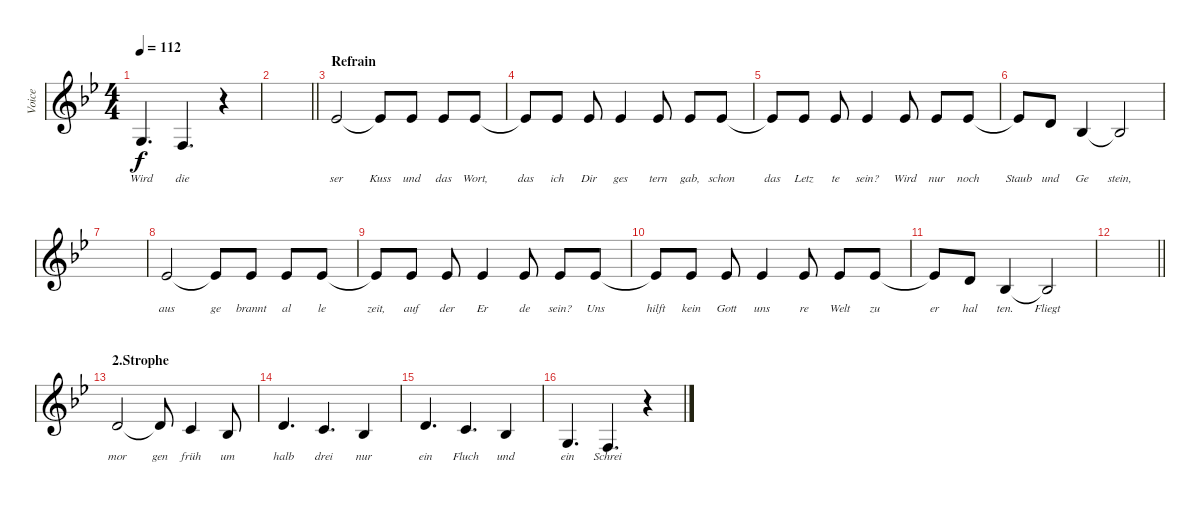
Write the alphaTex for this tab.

\track ("Voice" "Voice") {instrument tenorsax}
\staff {score}
\tuning (E4 B3 G3 D3 A2 E2) {hide}
\ts (4 4)
\tempo 112
\clef g2
\ks bb
0.3.4{d lyrics (0 "Wird") lyrics (1 "") lyrics (2 "") lyrics (3 "") lyrics (4 "") dy f} 3.4.4{d lyrics (0 "die") lyrics (1 "") lyrics (2 "") lyrics (3 "") lyrics (4 "")} r.4 |
\barLineRight lightlight
|
\section ("" "Refrain")
4.2.2{lyrics (0 "ser") lyrics (1 "") lyrics (2 "") lyrics (3 "") lyrics (4 "")} 4.2{t}.8{lyrics (0 "Kuss") lyrics (1 "") lyrics (2 "") lyrics (3 "") lyrics (4 "")} 4.2.8{lyrics (0 "und") lyrics (1 "") lyrics (2 "") lyrics (3 "") lyrics (4 "")} 4.2.8{lyrics (0 "das") lyrics (1 "") lyrics (2 "") lyrics (3 "") lyrics (4 "")} 4.2.8{lyrics (0 "Wort,") lyrics (1 "") lyrics (2 "") lyrics (3 "") lyrics (4 "")} |
4.2{t}.8{lyrics (0 "das") lyrics (1 "") lyrics (2 "") lyrics (3 "") lyrics (4 "")} 4.2.8{lyrics (0 "ich") lyrics (1 "") lyrics (2 "") lyrics (3 "") lyrics (4 "")} 4.2.8{lyrics (0 "Dir") lyrics (1 "") lyrics (2 "") lyrics (3 "") lyrics (4 "")} 4.2.4{lyrics (0 "ges") lyrics (1 "") lyrics (2 "") lyrics (3 "") lyrics (4 "")} 4.2.8{lyrics (0 "tern") lyrics (1 "") lyrics (2 "") lyrics (3 "") lyrics (4 "")} 4.2.8{lyrics (0 "gab,") lyrics (1 "") lyrics (2 "") lyrics (3 "") lyrics (4 "")} 4.2.8{lyrics (0 "schon") lyrics (1 "") lyrics (2 "") lyrics (3 "") lyrics (4 "")} |
4.2{t}.8{lyrics (0 "das") lyrics (1 "") lyrics (2 "") lyrics (3 "") lyrics (4 "")} 4.2.8{lyrics (0 "Letz") lyrics (1 "") lyrics (2 "") lyrics (3 "") lyrics (4 "")} 4.2.8{lyrics (0 "te") lyrics (1 "") lyrics (2 "") lyrics (3 "") lyrics (4 "")} 4.2.4{lyrics (0 "sein?") lyrics (1 "") lyrics (2 "") lyrics (3 "") lyrics (4 "")} 4.2.8{lyrics (0 "Wird") lyrics (1 "") lyrics (2 "") lyrics (3 "") lyrics (4 "")} 4.2.8{lyrics (0 "nur") lyrics (1 "") lyrics (2 "") lyrics (3 "") lyrics (4 "")} 4.2.8{lyrics (0 "noch") lyrics (1 "") lyrics (2 "") lyrics (3 "") lyrics (4 "")} |
4.2{t}.8{lyrics (0 "Staub") lyrics (1 "") lyrics (2 "") lyrics (3 "") lyrics (4 "")} 3.2.8{lyrics (0 "und") lyrics (1 "") lyrics (2 "") lyrics (3 "") lyrics (4 "")} 3.3.4{lyrics (0 "Ge") lyrics (1 "") lyrics (2 "") lyrics (3 "") lyrics (4 "")} 3.3{t}.2{lyrics (0 "stein,") lyrics (1 "") lyrics (2 "") lyrics (3 "") lyrics (4 "")} |
|
4.2.2{lyrics (0 "aus") lyrics (1 "") lyrics (2 "") lyrics (3 "") lyrics (4 "")} 4.2{t}.8{lyrics (0 "ge") lyrics (1 "") lyrics (2 "") lyrics (3 "") lyrics (4 "")} 4.2.8{lyrics (0 "brannt") lyrics (1 "") lyrics (2 "") lyrics (3 "") lyrics (4 "")} 4.2.8{lyrics (0 "al") lyrics (1 "") lyrics (2 "") lyrics (3 "") lyrics (4 "")} 4.2.8{lyrics (0 "le") lyrics (1 "") lyrics (2 "") lyrics (3 "") lyrics (4 "")} |
4.2{t}.8{lyrics (0 "zeit,") lyrics (1 "") lyrics (2 "") lyrics (3 "") lyrics (4 "")} 4.2.8{lyrics (0 "auf") lyrics (1 "") lyrics (2 "") lyrics (3 "") lyrics (4 "")} 4.2.8{lyrics (0 "der") lyrics (1 "") lyrics (2 "") lyrics (3 "") lyrics (4 "")} 4.2.4{lyrics (0 "Er") lyrics (1 "") lyrics (2 "") lyrics (3 "") lyrics (4 "")} 4.2.8{lyrics (0 "de") lyrics (1 "") lyrics (2 "") lyrics (3 "") lyrics (4 "")} 4.2.8{lyrics (0 "sein?") lyrics (1 "") lyrics (2 "") lyrics (3 "") lyrics (4 "")} 4.2.8{lyrics (0 "Uns") lyrics (1 "") lyrics (2 "") lyrics (3 "") lyrics (4 "")} |
4.2{t}.8{lyrics (0 "hilft") lyrics (1 "") lyrics (2 "") lyrics (3 "") lyrics (4 "")} 4.2.8{lyrics (0 "kein") lyrics (1 "") lyrics (2 "") lyrics (3 "") lyrics (4 "")} 4.2.8{lyrics (0 "Gott") lyrics (1 "") lyrics (2 "") lyrics (3 "") lyrics (4 "")} 4.2.4{lyrics (0 "uns") lyrics (1 "") lyrics (2 "") lyrics (3 "") lyrics (4 "")} 4.2.8{lyrics (0 "re") lyrics (1 "") lyrics (2 "") lyrics (3 "") lyrics (4 "")} 4.2.8{lyrics (0 "Welt") lyrics (1 "") lyrics (2 "") lyrics (3 "") lyrics (4 "")} 4.2.8{lyrics (0 "zu") lyrics (1 "") lyrics (2 "") lyrics (3 "") lyrics (4 "")} |
4.2{t}.8{lyrics (0 "er") lyrics (1 "") lyrics (2 "") lyrics (3 "") lyrics (4 "")} 3.2.8{lyrics (0 "hal") lyrics (1 "") lyrics (2 "") lyrics (3 "") lyrics (4 "")} 3.3.4{lyrics (0 "ten.") lyrics (1 "") lyrics (2 "") lyrics (3 "") lyrics (4 "")} 3.3{t}.2{lyrics (0 "Fliegt") lyrics (1 "") lyrics (2 "") lyrics (3 "") lyrics (4 "")} |
\barLineRight lightlight
|
\section ("" "2.Strophe")
3.2.2{lyrics (0 "mor") lyrics (1 "") lyrics (2 "") lyrics (3 "") lyrics (4 "")} 3.2{t}.8{lyrics (0 "gen") lyrics (1 "") lyrics (2 "") lyrics (3 "") lyrics (4 "")} 1.2.4{lyrics (0 "früh") lyrics (1 "") lyrics (2 "") lyrics (3 "") lyrics (4 "")} 3.3.8{lyrics (0 "um") lyrics (1 "") lyrics (2 "") lyrics (3 "") lyrics (4 "")} |
3.2.4{d lyrics (0 "halb") lyrics (1 "") lyrics (2 "") lyrics (3 "") lyrics (4 "")} 1.2.4{d lyrics (0 "drei") lyrics (1 "") lyrics (2 "") lyrics (3 "") lyrics (4 "")} 3.3.4{lyrics (0 "nur") lyrics (1 "") lyrics (2 "") lyrics (3 "") lyrics (4 "")} |
3.2.4{d lyrics (0 "ein") lyrics (1 "") lyrics (2 "") lyrics (3 "") lyrics (4 "")} 1.2.4{d lyrics (0 "Fluch") lyrics (1 "") lyrics (2 "") lyrics (3 "") lyrics (4 "")} 3.3.4{lyrics (0 "und") lyrics (1 "") lyrics (2 "") lyrics (3 "") lyrics (4 "")} |
0.3.4{d lyrics (0 "ein") lyrics (1 "") lyrics (2 "") lyrics (3 "") lyrics (4 "")} 3.4.4{d lyrics (0 "Schrei") lyrics (1 "") lyrics (2 "") lyrics (3 "") lyrics (4 "")} r.4
